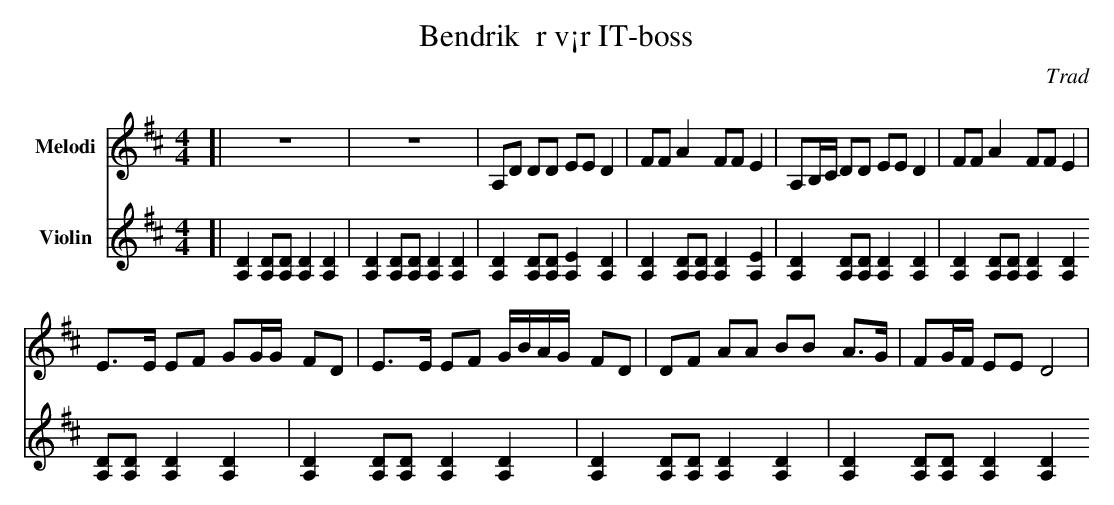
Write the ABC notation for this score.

X:1
T:Bendrik  r v¡r IT-boss
O:Trad
M:4/4
L:1/8
K:D
V:V1 name=Melodi
V:V2 name=Violin
%%score V1 V2
[V:V1][|z8 | z8 | A,D DD EE D2 | FF A2 FF E2 | A,B,/C/ DD EE D2 | FF A2 FF E2 |
[V:V2][|[A,D]2 [A,D][A,D] [A,D]2 [A,D]2 |[A,D]2 [A,D][A,D] [A,D]2 [A,D]2 | [A,D]2 [A,D][A,D] [A,E]2 [A,D]2 | [A,D]2 [A,D][A,D] [A,D]2 [A,E]2 | [A,D]2 [A,D][A,D] [A,D]2 [A,D]2 | [A,D]2 [A,D][A,D] [A,D]2 [A,D]2
[V:V1]E>E EF GG/G/ FD | E>E EF G/B/A/G/ FD  |  DF AA BB A>G | FG/F/ EE D4 |
[V:V2[A,D]2 [A,D][A,D] [A,D]2 [A,D]2 | [A,D]2 [A,D][A,D] [A,D]2 [A,D]2 | [A,D]2 [A,D][A,D] [A,D]2 [A,D]2 | [A,D]2 [A,D][A,D] [A,D]2 [A,D]2
